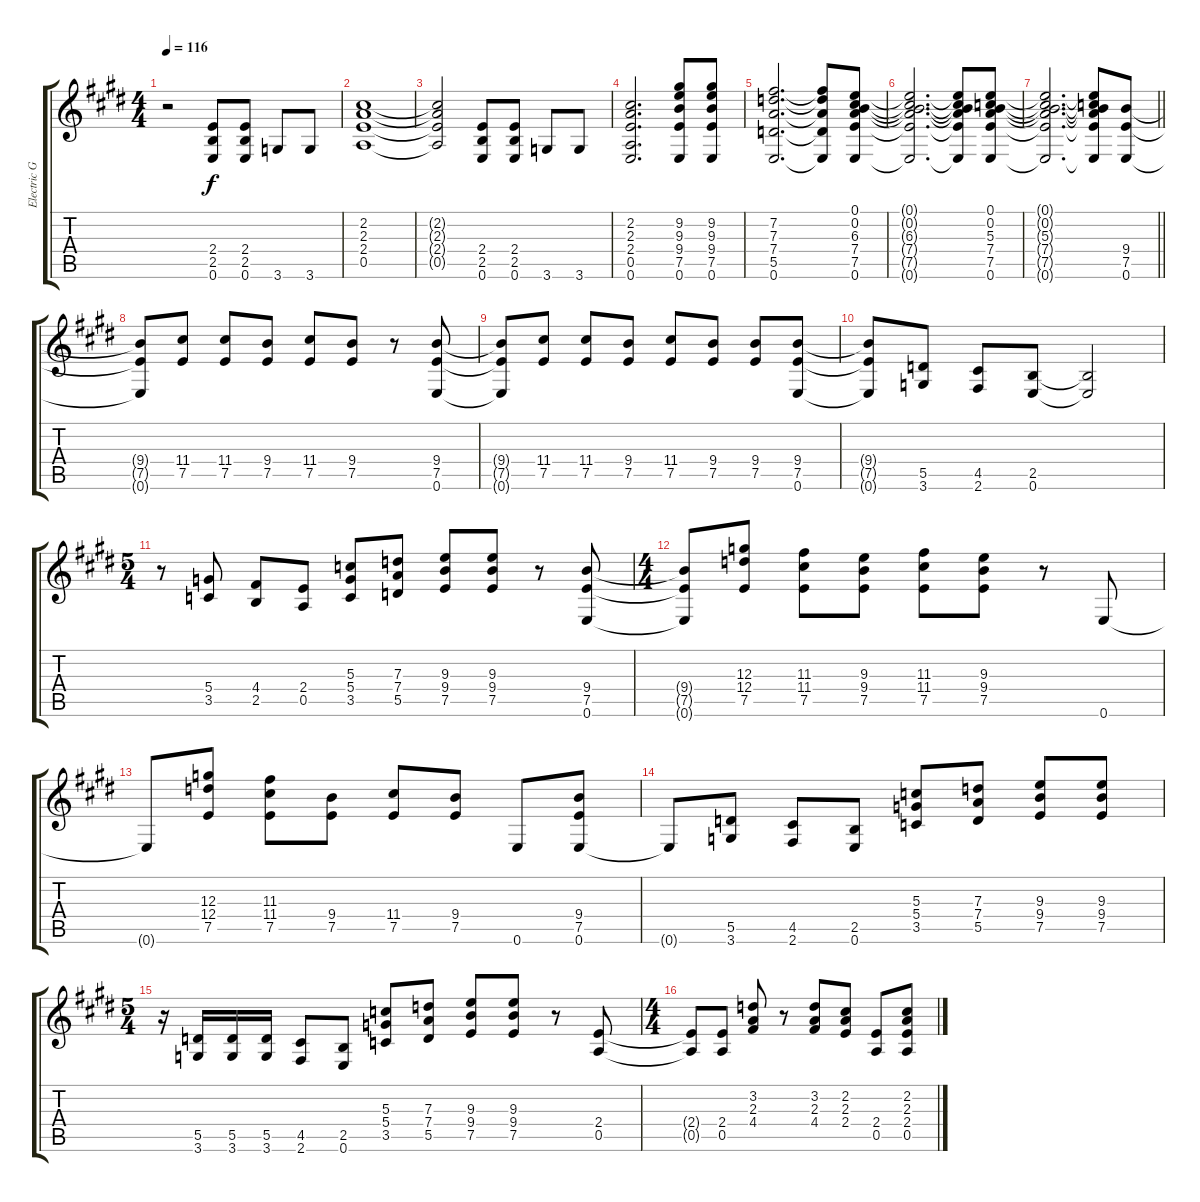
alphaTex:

\track ("Electric Guitar 6" "Electric G") {instrument distortionguitar}
\staff {score tabs}
\tuning (E4 B3 G3 D3 A2 E2) {hide}
\ts (4 4)
\tempo 116
\clef g2
\ks e
r.2{dy f instrument distortionguitar} (2.4 2.5 0.6).8 (2.4 2.5 0.6).8 3.6.8 3.6.8 |
\ks c#minor
(2.2 2.3 2.4 0.5).1 |
(2.2{t} 2.3{t} 2.4{t} 0.5{t}).2 (2.4 2.5 0.6).8 (2.4 2.5 0.6).8 3.6.8 3.6.8 |
(2.2 2.3 2.4 0.5 0.6).2{d} (9.2 9.3 9.4 7.5 0.6).8 (9.2 9.3 9.4 7.5 0.6).8 |
\ks e
(7.2 7.3 7.4 5.5 0.6).2{d} (7.2{t} 7.3{t} 7.4{t} 5.5{t} 0.6{t}).8 (0.1 0.2 6.3 7.4 7.5 0.6).8 |
\ks c#minor
(0.1{t} 0.2{t} 6.3{t} 7.4{t} 7.5{t} 0.6{t}).2{d} (0.1{t} 0.2{t} 6.3{t} 7.4{t} 7.5{t} 0.6{t}).8 (0.1 0.2 5.3 7.4 7.5 0.6).8 |
\barLineRight lightlight
(0.1{t} 0.2{t} 5.3{t} 7.4{t} 7.5{t} 0.6{t}).2{d} (0.1{t} 0.2{t} 5.3{t} 7.4{t} 7.5{t} 0.6{t}).8 (9.4 7.5 0.6).8 |
\ks e
(9.4{t} 7.5{t} 0.6{t}).8 (11.4 7.5).8 (11.4 7.5).8 (9.4 7.5).8 (11.4 7.5).8 (9.4 7.5).8 r.8 (9.4 7.5 0.6).8 |
\ks c#minor
(9.4{t} 7.5{t} 0.6{t}).8 (11.4 7.5).8 (11.4 7.5).8 (9.4 7.5).8 (11.4 7.5).8 (9.4 7.5).8 (9.4 7.5).8 (9.4 7.5 0.6).8 |
(9.4{t} 7.5{t} 0.6{t}).8 (5.5 3.6).8 (4.5 2.6).8 (2.5 0.6).8 (2.5{t} 0.6{t}).2 |
\ts (5 4)
\ks e
r.8 (5.4 3.5).8 (4.4 2.5).8 (2.4 0.5).8 (5.3 5.4 3.5).8 (7.3 7.4 5.5).8 (9.3 9.4 7.5).8 (9.3 9.4 7.5).8 r.8 (9.4 7.5 0.6).8 |
\ts (4 4)
\ks c#minor
(9.4{t} 7.5{t} 0.6{t}).8 (12.3 12.4 7.5).8 (11.3 11.4 7.5).8 (9.3 9.4 7.5).8 (11.3 11.4 7.5).8 (9.3 9.4 7.5).8 r.8 0.6.8 |
0.6{t}.8 (12.3 12.4 7.5).8 (11.3 11.4 7.5).8 (9.4 7.5).8 (11.4 7.5).8 (9.4 7.5).8 0.6.8 (9.4 7.5 0.6).8 |
\ks e
0.6{t}.8 (5.5 3.6).8 (4.5 2.6).8 (2.5 0.6).8 (5.3 5.4 3.5).8 (7.3 7.4 5.5).8 (9.3 9.4 7.5).8 (9.3 9.4 7.5).8 |
\ts (5 4)
\ks c#minor
r.16 (5.5 3.6).16 (5.5 3.6).16 (5.5 3.6).16 (4.5 2.6).8 (2.5 0.6).8 (5.3 5.4 3.5).8 (7.3 7.4 5.5).8 (9.3 9.4 7.5).8 (9.3 9.4 7.5).8 r.8 (2.4 0.5).8 |
\ts (4 4)
(2.4{t} 0.5{t}).8 (2.4 0.5).8 (3.2 2.3 4.4).8 r.8 (3.2 2.3 4.4).8 (2.2 2.3 2.4).8 (2.4 0.5).8 (2.2 2.3 2.4 0.5).8
